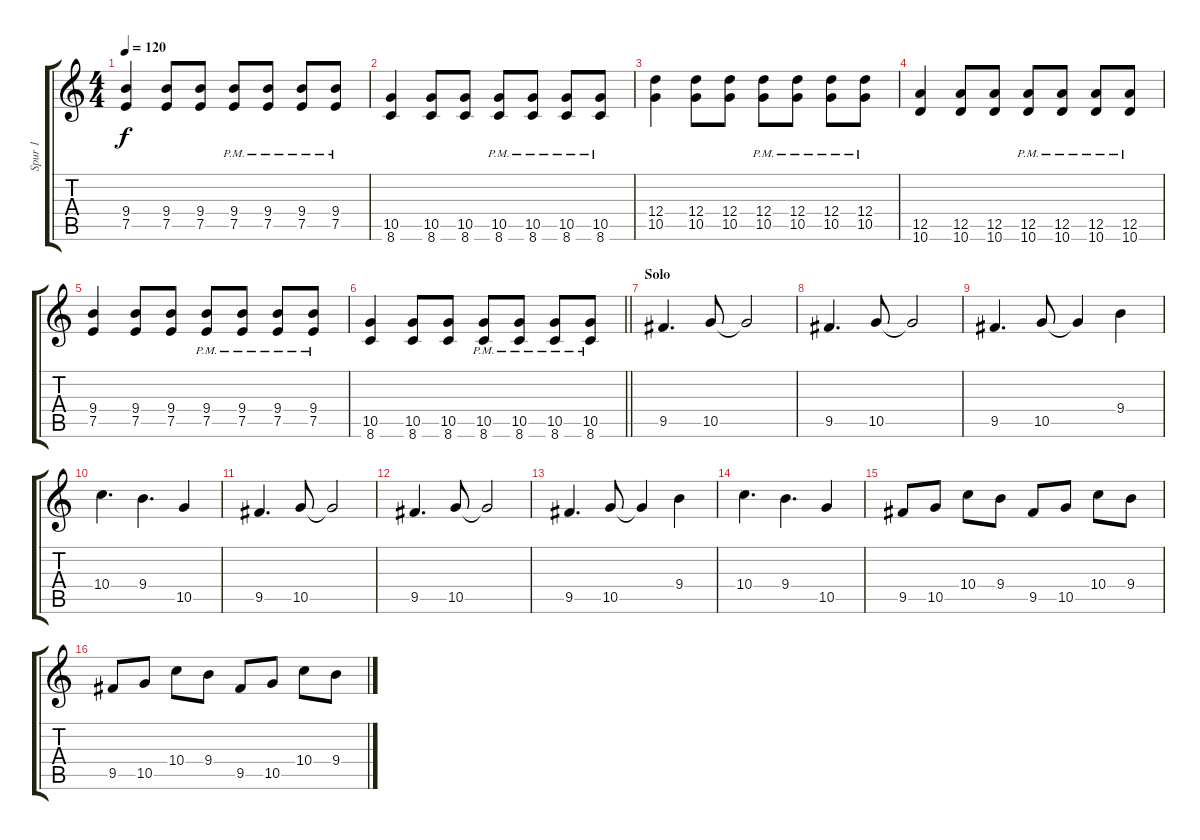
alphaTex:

\track ("Spur 1" "Spur 1") {instrument distortionguitar}
\staff {score tabs}
\tuning (E4 B3 G3 D3 A2 E2) {hide}
\ts (4 4)
\tempo 120
\clef g2
\ks c
(9.4 7.5).4{dy f} (9.4 7.5).8 (9.4 7.5).8 (9.4{pm} 7.5{pm}).8 (9.4{pm} 7.5{pm}).8 (9.4{pm} 7.5{pm}).8 (9.4{pm} 7.5{pm}).8 |
(10.5 8.6).4 (10.5 8.6).8 (10.5 8.6).8 (10.5{pm} 8.6{pm}).8 (10.5{pm} 8.6{pm}).8 (10.5{pm} 8.6{pm}).8 (10.5{pm} 8.6{pm}).8 |
(12.4 10.5).4 (12.4 10.5).8 (12.4 10.5).8 (12.4{pm} 10.5{pm}).8 (12.4{pm} 10.5{pm}).8 (12.4{pm} 10.5{pm}).8 (12.4{pm} 10.5{pm}).8 |
(12.5 10.6).4 (12.5 10.6).8 (12.5 10.6).8 (12.5{pm} 10.6{pm}).8 (12.5{pm} 10.6{pm}).8 (12.5{pm} 10.6{pm}).8 (12.5{pm} 10.6{pm}).8 |
(9.4 7.5).4 (9.4 7.5).8 (9.4 7.5).8 (9.4{pm} 7.5{pm}).8 (9.4{pm} 7.5{pm}).8 (9.4{pm} 7.5{pm}).8 (9.4{pm} 7.5{pm}).8 |
\barLineRight lightlight
(10.5 8.6).4 (10.5 8.6).8 (10.5 8.6).8 (10.5{pm} 8.6{pm}).8 (10.5{pm} 8.6{pm}).8 (10.5{pm} 8.6{pm}).8 (10.5{pm} 8.6{pm}).8 |
\section ("" "Solo")
9.5.4{d} 10.5.8 10.5{t}.2 |
9.5.4{d} 10.5.8 10.5{t}.2 |
9.5.4{d} 10.5.8 10.5{t}.4 9.4.4 |
10.4.4{d} 9.4.4{d} 10.5.4 |
9.5.4{d} 10.5.8 10.5{t}.2 |
9.5.4{d} 10.5.8 10.5{t}.2 |
9.5.4{d} 10.5.8 10.5{t}.4 9.4.4 |
10.4.4{d} 9.4.4{d} 10.5.4 |
9.5.8 10.5.8 10.4.8 9.4.8 9.5.8 10.5.8 10.4.8 9.4.8 |
9.5.8 10.5.8 10.4.8 9.4.8 9.5.8 10.5.8 10.4.8 9.4.8
